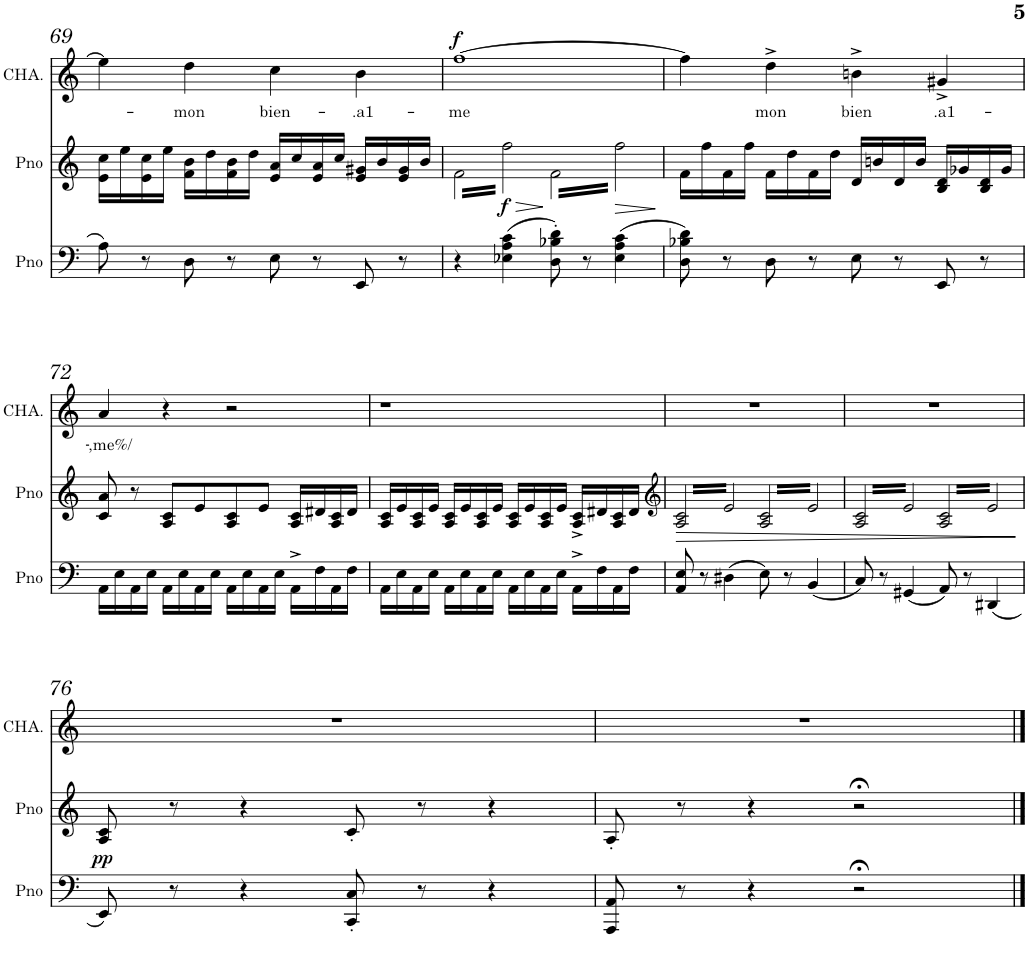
**kern	**dynam	**kern	**kern	**text	**dynam
*part3	*part3	*part2	*part1	*part1	*part1
*staff3	*staff3	*staff2	*staff1	*staff1	*staff1
*I"PIANO	*	*I"PIANO	*I"CHANT	*	*
*I'Pno	*	*I'Pno	*I'CHA.	*	*
!!LO:PB:g=z
*clefF4	*	*clefG2	*clefG2	*	*
*k[]	*	*k[]	*k[]	*	*
*M4/4	*	*M4/4	*M4/4	*	*
*met(c)	*	*met(c)	*met(c)	*	*
=69	=69	=69	=69	=69	=69
8A\	.	16e\ 16cc\LL	4ee\]	.	.
.	.	16ee\	.	.	.
8r	.	16e\ 16cc\	.	.	.
.	.	16ee\JJ	.	.	.
!	!	!	!	!LO:LY:b	!
8D\	.	16f\ 16b\LL	4dd\	-mon	.
.	.	16dd\	.	.	.
8r	.	16f\ 16b\	.	.	.
.	.	16dd\JJ	.	.	.
!	!	!	!	!LO:LY:b	!
8E\	.	16e/ 16a/LL	4cc\	bien-	.
.	.	16cc/	.	.	.
8r	.	16e/ 16a/	.	.	.
.	.	16cc/JJ	.	.	.
!	!	!	!	!LO:LY:b	!
8EE/	.	16e/ 16g#X/LL	4b\	-.a1-	.
.	.	16b/	.	.	.
8r	.	16e/ 16g#/	.	.	.
.	.	16b/JJ	.	.	.
=70	=70	=70	=70	=70	=70
!	!	!	!	!LO:LY:b	!LO:DY:a
*	*	*tremolo	*	*	*
4r	.	32f\LLL	[1ff	-me	f
.	.	32ff\	.	.	.
.	.	32f\	.	.	.
.	.	32ff\	.	.	.
.	.	32f\	.	.	.
.	.	32ff\	.	.	.
.	.	32f\	.	.	.
.	.	32ff\	.	.	.
!	!LO:HP:b	!	!	!	!
!	!LO:DY:n=1:a	!	!	!	!
(>4E-X\ 4A\ 4c\	> f	32f\	.	.	.
.	.	32ff\	.	.	.
.	.	32f\	.	.	.
.	.	32ff\	.	.	.
.	.	32f\	.	.	.
.	.	32ff\	.	.	.
.	.	32f\	.	.	.
.	.	32ff\JJJ	.	.	.
8D\' 8B-X\' 8d\')	]	32f\LLL	.	.	.
.	.	32ff\	.	.	.
.	.	32f\	.	.	.
.	.	32ff\	.	.	.
8r	.	32f\	.	.	.
.	.	32ff\	.	.	.
.	.	32f\	.	.	.
.	.	32ff\	.	.	.
!	!LO:HP:b	!	!	!	!
(>4E-\ 4A\ 4c\	>	32f\	.	.	.
.	.	32ff\	.	.	.
.	.	32f\	.	.	.
.	.	32ff\	.	.	.
.	.	32f\	.	.	.
.	.	32ff\	.	.	.
.	.	32f\	.	.	.
.	.	32ff\JJJ	.	.	.
*	*	*Xtremolo	*	*	*
.	]	.	.	.	.
=71	=71	=71	=71	=71	=71
8D\ 8B-X\ 8d\)	.	16f\LL	4ff\]	.	.
.	.	.	.	.	.
.	.	16ff\	.	.	.
.	.	.	.	.	.
8r	.	16f\	.	.	.
.	.	.	.	.	.
.	.	16ff\JJ	.	.	.
.	.	.	.	.	.
!	!	!	!	!LO:LY:b	!
8D\	.	16f\LL	4dd^\	mon	.
.	.	16dd\	.	.	.
8r	.	16f\	.	.	.
.	.	16dd\JJ	.	.	.
!	!	!	!	!LO:LY:b	!
8E\	.	16d/LL	4bn^\	bien	.
.	.	16bn/	.	.	.
8r	.	16d/	.	.	.
.	.	16b/JJ	.	.	.
!	!	!	!	!LO:LY:b	!
8EE/	.	16B/ 16d/LL	4g#X^/	.a1-	.
.	.	16g-X/	.	.	.
8r	.	16B/ 16d/	.	.	.
.	.	16g-/JJ	.	.	.
!!LO:LB:g=z
=72	=72	=72	=72	=72	=72
!	!	!	!	!LO:LY:b	!
16AA\LL	.	8c/ 8a/	4a/	-,me%/	.
16E\	.	.	.	.	.
16AA\	.	8r	.	.	.
16E\JJ	.	.	.	.	.
16AA\LL	.	8A/ 8c/L	4r	.	.
16E\	.	.	.	.	.
16AA\	.	8e/	.	.	.
16E\JJ	.	.	.	.	.
16AA\LL	.	8A/ 8c/	2r	.	.
16E\	.	.	.	.	.
16AA\	.	8e/J	.	.	.
16E\JJ	.	.	.	.	.
16AA^\LL	.	16A/ 16c/LL	.	.	.
16F\	.	16d#X/	.	.	.
16AA\	.	16A/ 16c/	.	.	.
16F\JJ	.	16d#/JJ	.	.	.
=73	=73	=73	=73	=73	=73
16AA\LL	.	16A/ 16c/LL	1r	.	.
16E\	.	16e/	.	.	.
16AA\	.	16A/ 16c/	.	.	.
16E\JJ	.	16e/JJ	.	.	.
16AA\LL	.	16A/ 16c/LL	.	.	.
16E\	.	16e/	.	.	.
16AA\	.	16A/ 16c/	.	.	.
16E\JJ	.	16e/JJ	.	.	.
16AA\LL	.	16A/ 16c/LL	.	.	.
16E\	.	16e/	.	.	.
16AA\	.	16A/ 16c/	.	.	.
16E\JJ	.	16e/JJ	.	.	.
16AA^\LL	.	16A/^ 16c/^LL	.	.	.
16F\	.	16d#X/	.	.	.
16AA\	.	16A/ 16c/	.	.	.
16F\JJ	.	16d#/JJ	.	.	.
=74	=74	=74	=74	=74	=74
*	*	*clefG2	*	*	*
!	!LO:HP:b	!	!	!	!
*	*	*tremolo	*	*	*
8AA/ 8E/	>	32A/ 32c/LLL	1r	.	.
.	.	32e/	.	.	.
.	.	32A/ 32c/	.	.	.
.	.	32e/	.	.	.
8r	.	32A/ 32c/	.	.	.
.	.	32e/	.	.	.
.	.	32A/ 32c/	.	.	.
.	.	32e/	.	.	.
(>4D#X\	.	32A/ 32c/	.	.	.
.	.	32e/	.	.	.
.	.	32A/ 32c/	.	.	.
.	.	32e/	.	.	.
.	.	32A/ 32c/	.	.	.
.	.	32e/	.	.	.
.	.	32A/ 32c/	.	.	.
.	.	32e/JJJ	.	.	.
8E\)	.	32A/ 32c/LLL	.	.	.
.	.	32e/	.	.	.
.	.	32A/ 32c/	.	.	.
.	.	32e/	.	.	.
8r	.	32A/ 32c/	.	.	.
.	.	32e/	.	.	.
.	.	32A/ 32c/	.	.	.
.	.	32e/	.	.	.
(<4BB/	.	32A/ 32c/	.	.	.
.	.	32e/	.	.	.
.	.	32A/ 32c/	.	.	.
.	.	32e/	.	.	.
.	.	32A/ 32c/	.	.	.
.	.	32e/	.	.	.
.	.	32A/ 32c/	.	.	.
.	.	32e/JJJ	.	.	.
=75	=75	=75	=75	=75	=75
8C/)	.	32A/ 32c/LLL	1r	.	.
.	.	32e/	.	.	.
.	.	32A/ 32c/	.	.	.
.	.	32e/	.	.	.
8r	.	32A/ 32c/	.	.	.
.	.	32e/	.	.	.
.	.	32A/ 32c/	.	.	.
.	.	32e/	.	.	.
(<4GG#X/	.	32A/ 32c/	.	.	.
.	.	32e/	.	.	.
.	.	32A/ 32c/	.	.	.
.	.	32e/	.	.	.
.	.	32A/ 32c/	.	.	.
.	.	32e/	.	.	.
.	.	32A/ 32c/	.	.	.
.	.	32e/JJJ	.	.	.
8AA/)	.	32A/ 32c/LLL	.	.	.
.	.	32e/	.	.	.
.	.	32A/ 32c/	.	.	.
.	.	32e/	.	.	.
8r	.	32A/ 32c/	.	.	.
.	.	32e/	.	.	.
.	.	32A/ 32c/	.	.	.
.	.	32e/	.	.	.
(<4DD#X/	.	32A/ 32c/	.	.	.
.	.	32e/	.	.	.
.	.	32A/ 32c/	.	.	.
.	.	32e/	.	.	.
.	.	32A/ 32c/	.	.	.
.	.	32e/	.	.	.
.	.	32A/ 32c/	.	.	.
.	.	32e/JJJ	.	.	.
*	*	*Xtremolo	*	*	*
.	]	.	.	.	.
!!LO:LB:g=z
=76	=76	=76	=76	=76	=76
!	!LO:DY:a	!	!	!	!
8EE/)	pp	8A/ 8c/	1r	.	.
.	.	.	.	.	.
.	.	.	.	.	.
.	.	.	.	.	.
8r	.	8r	.	.	.
.	.	.	.	.	.
.	.	.	.	.	.
.	.	.	.	.	.
4r	.	4r	.	.	.
8CC/' 8C/'	.	8c'/	.	.	.
8r	.	8r	.	.	.
4r	.	4r	.	.	.
=77	=77	=77	=77	=77	=77
8AAA/ 8AA/	.	8A'/	1r	.	.
8r	.	8r	.	.	.
4r	.	4r	.	.	.
2r;<	.	2r;<	.	.	.
==	==	==	==	==	==
*-	*-	*-	*-	*-	*-
